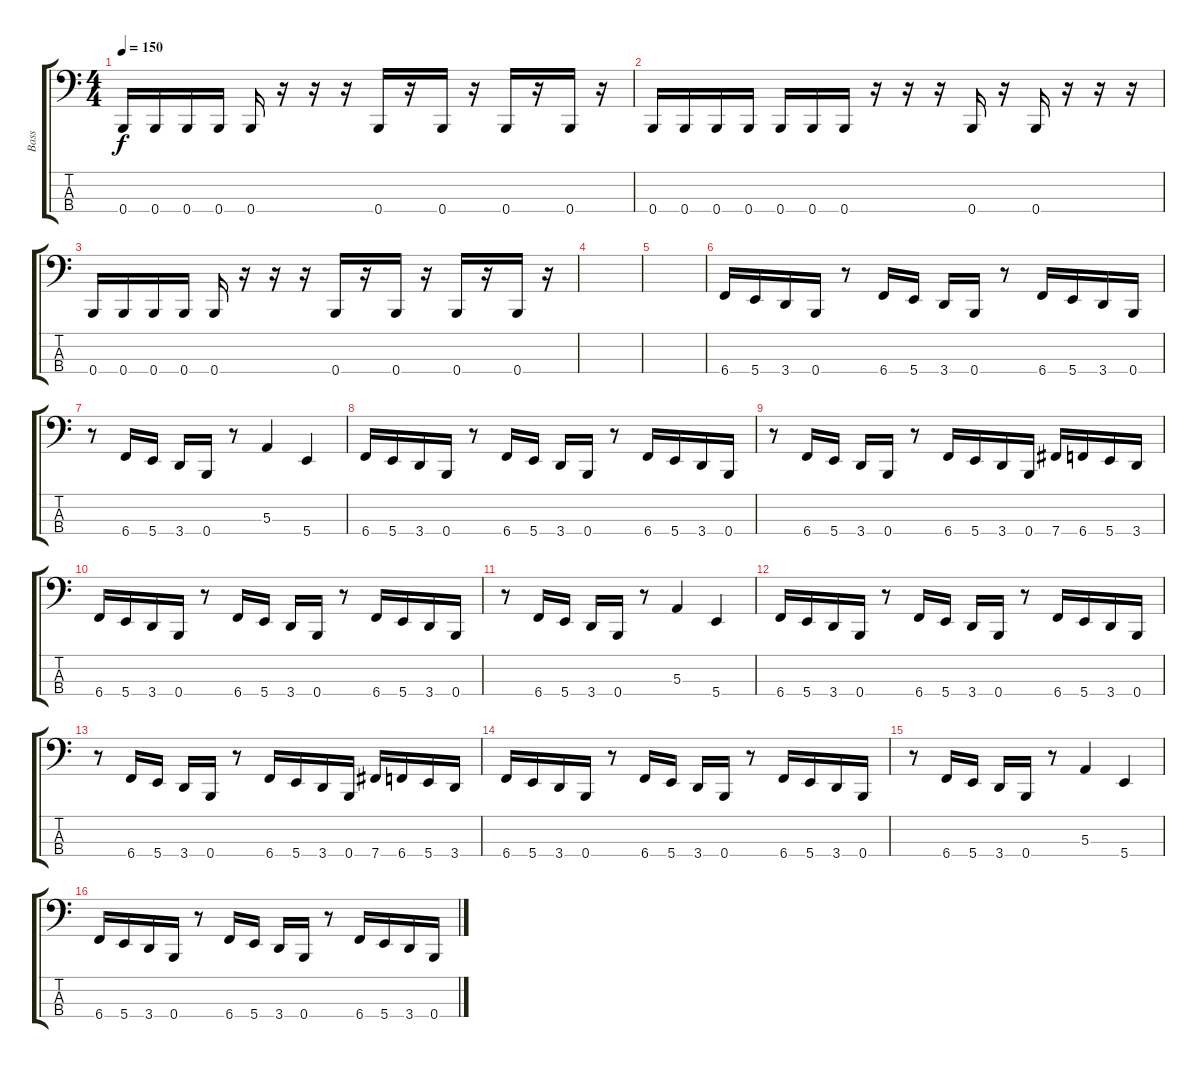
\track ("Bass" "Bass") {instrument electricbasspick}
\staff {score tabs}
\tuning (D2 A1 E1 B0) {hide}
\ts (4 4)
\tempo 150
\clef f4
\ks c
0.4.16{dy f} 0.4.16 0.4.16 0.4.16 0.4.16 r.16 r.16 r.16 0.4.16 r.16 0.4.16 r.16 0.4.16 r.16 0.4.16 r.16 |
0.4.16 0.4.16 0.4.16 0.4.16 0.4.16 0.4.16 0.4.16 r.16 r.16 r.16 0.4.16 r.16 0.4.16 r.16 r.16 r.16 |
0.4.16 0.4.16 0.4.16 0.4.16 0.4.16 r.16 r.16 r.16 0.4.16 r.16 0.4.16 r.16 0.4.16 r.16 0.4.16 r.16 |
|
|
6.4.16 5.4.16 3.4.16 0.4.16 r.8 6.4.16 5.4.16 3.4.16 0.4.16 r.8 6.4.16 5.4.16 3.4.16 0.4.16 |
r.8 6.4.16 5.4.16 3.4.16 0.4.16 r.8 5.3.4 5.4.4 |
6.4.16 5.4.16 3.4.16 0.4.16 r.8 6.4.16 5.4.16 3.4.16 0.4.16 r.8 6.4.16 5.4.16 3.4.16 0.4.16 |
r.8 6.4.16 5.4.16 3.4.16 0.4.16 r.8 6.4.16 5.4.16 3.4.16 0.4.16 7.4.16 6.4.16 5.4.16 3.4.16 |
6.4.16 5.4.16 3.4.16 0.4.16 r.8 6.4.16 5.4.16 3.4.16 0.4.16 r.8 6.4.16 5.4.16 3.4.16 0.4.16 |
r.8 6.4.16 5.4.16 3.4.16 0.4.16 r.8 5.3.4 5.4.4 |
6.4.16 5.4.16 3.4.16 0.4.16 r.8 6.4.16 5.4.16 3.4.16 0.4.16 r.8 6.4.16 5.4.16 3.4.16 0.4.16 |
r.8 6.4.16 5.4.16 3.4.16 0.4.16 r.8 6.4.16 5.4.16 3.4.16 0.4.16 7.4.16 6.4.16 5.4.16 3.4.16 |
6.4.16 5.4.16 3.4.16 0.4.16 r.8 6.4.16 5.4.16 3.4.16 0.4.16 r.8 6.4.16 5.4.16 3.4.16 0.4.16 |
r.8 6.4.16 5.4.16 3.4.16 0.4.16 r.8 5.3.4 5.4.4 |
6.4.16 5.4.16 3.4.16 0.4.16 r.8 6.4.16 5.4.16 3.4.16 0.4.16 r.8 6.4.16 5.4.16 3.4.16 0.4.16
